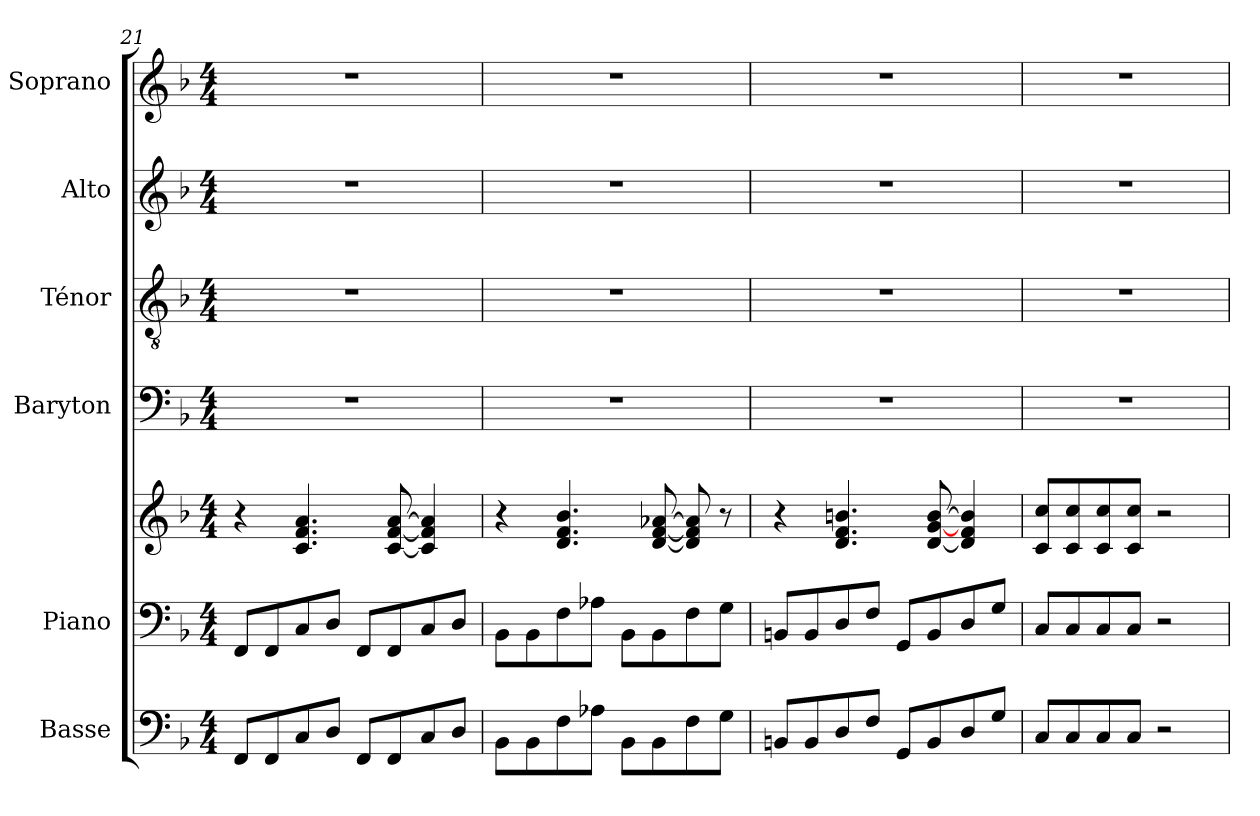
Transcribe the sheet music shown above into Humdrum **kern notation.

**kern	**kern	**kern	**kern	**kern	**kern	**kern
*part6	*part5	*part5	*part4	*part3	*part2	*part1
*staff7	*staff6	*staff5	*staff4	*staff3	*staff2	*staff1
*I"Basse	*I"Piano	*	*I"Baryton	*I"Ténor	*I"Alto	*I"Soprano
*	*I'Pno	*	*I'Bar.	*I'T	*I'A	*I'S
!!LO:PB:g=z
*clefF4	*clefF4	*clefG2	*clefF4	*clefGv2	*clefG2	*clefG2
*ITrd7c12	*	*	*	*	*	*
*k[b-]	*k[b-]	*k[b-]	*k[b-]	*k[b-]	*k[b-]	*k[b-]
*F:	*F:	*F:	*F:	*F:	*F:	*F:
*M4/4	*M4/4	*M4/4	*M4/4	*M4/4	*M4/4	*M4/4
=21	=21	=21	=21	=21	=21	=21
8FFF/L	8FF/L	4r	1r	1r	1r	1r
8FFF/	8FF/	.	.	.	.	.
8CC/	8C/	4.c/ 4.f/ 4.a/	.	.	.	.
8DD/J	8D/J	.	.	.	.	.
8FFF/L	8FF/L	.	.	.	.	.
8FFF/	8FF/	[8c/ [8f/ [8a/	.	.	.	.
8CC/	8C/	4c/] 4f/] 4a/]	.	.	.	.
8DD/J	8D/J	.	.	.	.	.
=22	=22	=22	=22	=22	=22	=22
8BBB-\L	8BB-\L	4r	1r	1r	1r	1r
8BBB-\	8BB-\	.	.	.	.	.
8FF\	8F\	4.d/ 4.f/ 4.b-/	.	.	.	.
8AA-X\J	8A-X\J	.	.	.	.	.
8BBB-\L	8BB-\L	.	.	.	.	.
8BBB-\	8BB-\	[8d/ [8f/ [8a-X/	.	.	.	.
8FF\	8F\	8d/] 8f/] 8a-/]	.	.	.	.
8GG\J	8G\J	8r	.	.	.	.
=23	=23	=23	=23	=23	=23	=23
8BBBn/L	8BBn/L	4r	1r	1r	1r	1r
8BBB/	8BB/	.	.	.	.	.
8DD/	8D/	4.d/ 4.f/ 4.bn/	.	.	.	.
8FF/J	8F/J	.	.	.	.	.
8GGG/L	8GG/L	.	.	.	.	.
8BBB/	8BB/	[8d/ [8g/ [8b/	.	.	.	.
8DD/	8D/	4d/] 4f/ 4b/]	.	.	.	.
8GG/J	8G/J	.	.	.	.	.
=24	=24	=24	=24	=24	=24	=24
8CC/L	8C/L	8c/ 8cc/L	1r	1r	1r	1r
8CC/	8C/	8c/ 8cc/	.	.	.	.
8CC/	8C/	8c/ 8cc/	.	.	.	.
8CC/J	8C/J	8c/ 8cc/J	.	.	.	.
2r	2r	2r	.	.	.	.
=	=	=	=	=	=	=
*-	*-	*-	*-	*-	*-	*-
